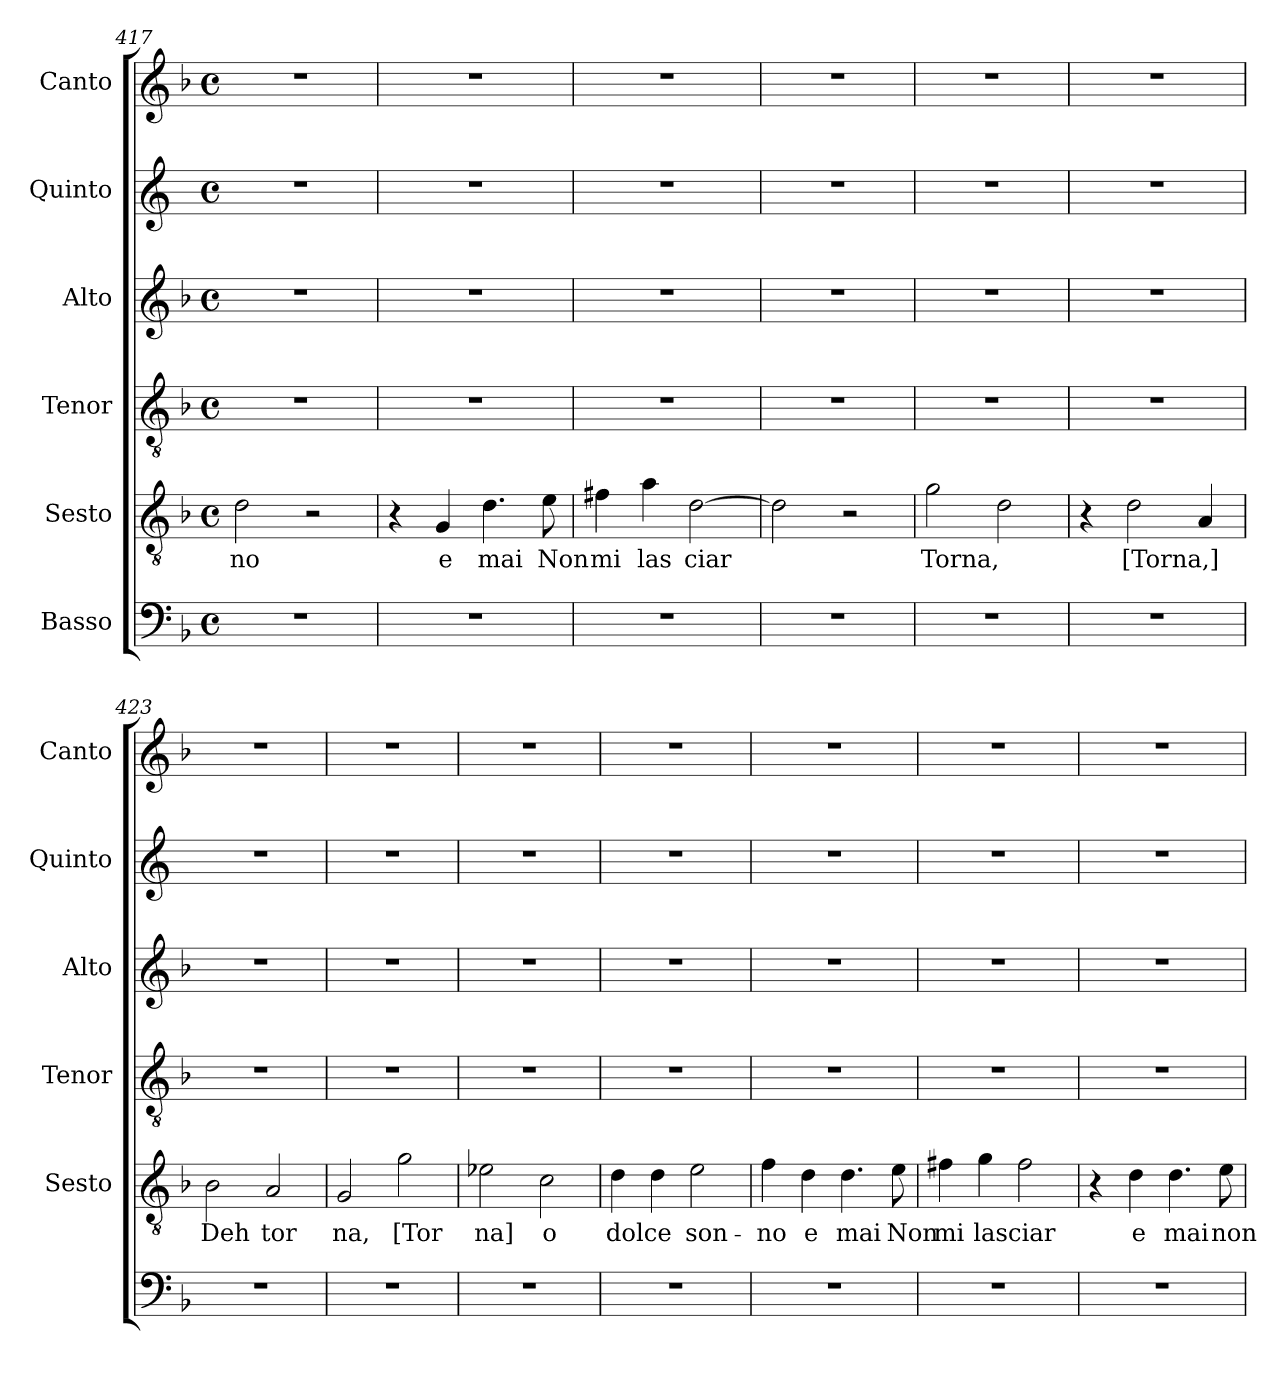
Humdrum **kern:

**kern	**kern	**text	**kern	**kern	**kern	**kern
*part6	*part5	*part5	*part4	*part3	*part2	*part1
*staff6	*staff5	*staff5	*staff4	*staff3	*staff2	*staff1
*I"Basso	*I"Sesto	*	*I"Tenor	*I"Alto	*I"Quinto	*I"Canto
*	*I'Sesto	*	*I'Tenor	*I'Alto	*I'Quinto	*I'Canto
*clefF4	*clefGv2	*	*clefGv2	*clefG2	*clefG2	*clefG2
*k[b-]	*k[b-]	*	*k[b-]	*k[b-]	*k[]	*k[b-]
*F:	*F:	*	*F:	*F:	*C:	*F:
*M4/4	*M4/4	*	*M4/4	*M4/4	*M4/4	*M4/4
*met(c)	*met(c)	*	*met(c)	*met(c)	*met(c)	*met(c)
=417	=417	=417	=417	=417	=417	=417
!	!	!LO:LY:b:cj	!	!	!	!
1r	2d\	no	1r	1r	1r	1r
.	2r	.	.	.	.	.
=418	=418	=418	=418	=418	=418	=418
1r	4r	.	1r	1r	1r	1r
!	!	!LO:LY:b:cj	!	!	!	!
.	4G/	e	.	.	.	.
!	!	!LO:LY:b:cj	!	!	!	!
.	4.d\	mai	.	.	.	.
!	!	!LO:LY:b:cj	!	!	!	!
.	8e\	Non	.	.	.	.
=419	=419	=419	=419	=419	=419	=419
!	!	!LO:LY:b:cj	!	!	!	!
1r	4f#X\	mi	1r	1r	1r	1r
!	!	!LO:LY:b:cj	!	!	!	!
.	4a\	las	.	.	.	.
!	!	!LO:LY:b	!	!	!	!
.	[>2d\	ciar	.	.	.	.
=420	=420	=420	=420	=420	=420	=420
1r	2d\]	.	1r	1r	1r	1r
.	2r	.	.	.	.	.
=421	=421	=421	=421	=421	=421	=421
!	!	!LO:LY:b:cj	!	!	!	!
1r	2g\	Torna,	1r	1r	1r	1r
.	2d\	.	.	.	.	.
=422	=422	=422	=422	=422	=422	=422
1r	4r	.	1r	1r	1r	1r
!	!	!LO:LY:b:cj	!	!	!	!
.	2d\	[Torna,]	.	.	.	.
.	4A/	.	.	.	.	.
=423	=423	=423	=423	=423	=423	=423
!	!	!LO:LY:b:cj	!	!	!	!
1r	2B-\	Deh	1r	1r	1r	1r
!	!	!LO:LY:b:cj	!	!	!	!
.	2A/	tor	.	.	.	.
=424	=424	=424	=424	=424	=424	=424
!	!	!LO:LY:b:cj	!	!	!	!
1r	2G/	na,	1r	1r	1r	1r
!	!	!LO:LY:b:cj	!	!	!	!
.	2g\	[Tor	.	.	.	.
!!LO:LB:g=z
=425	=425	=425	=425	=425	=425	=425
!	!	!LO:LY:b:cj	!	!	!	!
1r	2e-X\	na]	1r	1r	1r	1r
!	!	!LO:LY:b:cj	!	!	!	!
.	2c\	o	.	.	.	.
=426	=426	=426	=426	=426	=426	=426
!	!	!LO:LY:b:cj	!	!	!	!
1r	4d\	dolce	1r	1r	1r	1r
.	4d\	.	.	.	.	.
!	!	!LO:LY:b:cj	!	!	!	!
.	2e\	son-	.	.	.	.
=427	=427	=427	=427	=427	=427	=427
!	!	!LO:LY:b:cj	!	!	!	!
1r	4f\	-no	1r	1r	1r	1r
!	!	!LO:LY:b:cj	!	!	!	!
.	4d\	e	.	.	.	.
!	!	!LO:LY:b:cj	!	!	!	!
.	4.d\	mai	.	.	.	.
!	!	!LO:LY:b:cj	!	!	!	!
.	8e\	Non	.	.	.	.
=428	=428	=428	=428	=428	=428	=428
!	!	!LO:LY:b:cj	!	!	!	!
1r	4f#X\	mi	1r	1r	1r	1r
!	!	!LO:LY:b	!	!	!	!
.	4g\	lasciar	.	.	.	.
.	2f#\	.	.	.	.	.
=429	=429	=429	=429	=429	=429	=429
1r	4r	.	1r	1r	1r	1r
!	!	!LO:LY:b:cj	!	!	!	!
.	4d\	e	.	.	.	.
!	!	!LO:LY:b:cj	!	!	!	!
.	4.d\	mai	.	.	.	.
!	!	!LO:LY:b:cj	!	!	!	!
.	8e\	non	.	.	.	.
=	=	=	=	=	=	=
*-	*-	*-	*-	*-	*-	*-
